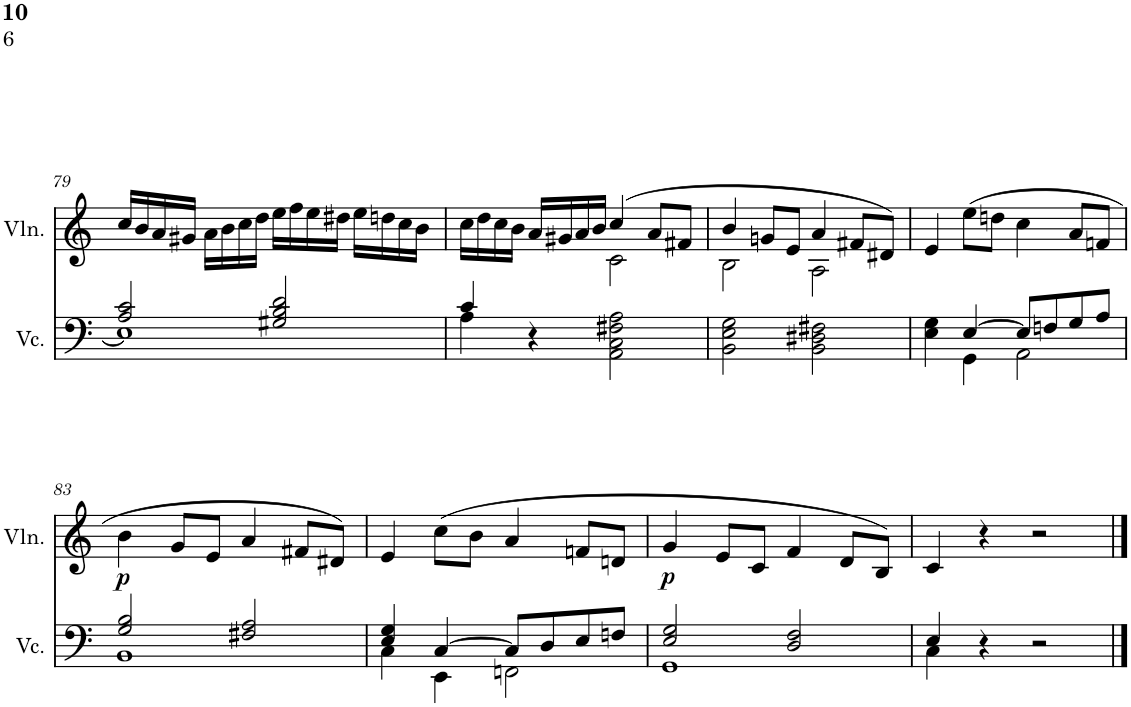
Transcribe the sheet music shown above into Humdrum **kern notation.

**kern	**kern	**dynam
*part2	*part1	*part1
*staff2	*staff1	*staff1
*I"大提琴	*I"小提琴	*
!!LO:PB:g=z
*clefF4	*clefG2	*
*k[]	*k[]	*
*M4/4	*M4/4	*
=79	=79	=79
*^	*	*
2A/ 2c/	1E]	16cc/LL	.
.	.	16b/	.
.	.	16a/	.
.	.	16g#X/JJ	.
.	.	16a\LL	.
.	.	16b\	.
.	.	16cc\	.
.	.	16dd\JJ	.
2G#X/ 2B/ 2d/	.	16ee\LL	.
.	.	16ff\	.
.	.	16ee\	.
.	.	16dd#X\JJ	.
.	.	16ee\LL	.
.	.	16ddn\	.
.	.	16cc\	.
.	.	16b\JJ	.
=80	=80	=80	=80
*	*	*^	*
4c/	4A\	16cc\LL	2ryy	.
.	.	16dd\	.	.
.	.	16cc\	.	.
.	.	16b\JJ	.	.
4r	2.ryy	16a/LL	.	.
.	.	16g#X/	.	.
.	.	16a/	.	.
.	.	16b/JJ	.	.
2AA\ 2C\ 2F#X\ 2A\	.	(4cc/	2c\	.
.	.	8a/L	.	.
.	.	8f#X/J	.	.
*v	*v	*	*	*
=81	=81	=81	=81
2BB\ 2E\ 2G\	4b/	2B\	.
.	8gn/L	.	.
.	8e/J	.	.
2BB\ 2D#X\ 2F#X\	4a/	2A\	.
.	8f#X/L	.	.
.	8d#X/J)	.	.
*	*v	*v	*
=82	=82	=82
*^	*	*
4E\ 4G\	4ryy	4e/	.
[4E/	4GG\	(8ee\L	.
.	.	8ddn\J	.
8E/L]	2AA\	4cc\	.
8Fn/	.	.	.
8G/	.	8a/L	.
8A/J	.	8fn/J	.
!!LO:LB:g=z
=83	=83	=83	=83
!	!	!	!LO:DY:b
2G/ 2B/	1BB	4b\	p
.	.	8g/L	.
.	.	8e/J	.
2F#X/ 2A/	.	4a/	.
.	.	8f#X/L	.
.	.	8d#X/J)	.
=84	=84	=84	=84
4E/ 4G/	4C\	4e/	.
[4C/	4EE\	(8cc\L	.
.	.	8b\J	.
8C/L]	2FFn\	4a/	.
8D/	.	.	.
8E/	.	8fn/L	.
8Fn/J	.	8dn/J	.
=85	=85	=85	=85
!	!	!	!LO:DY:b
2E/ 2G/	1GG	4g/	p
.	.	8e/L	.
.	.	8c/J	.
2D/ 2F/	.	4f/	.
.	.	8d/L	.
.	.	8B/J)	.
=86	=86	=86	=86
4E/	4C\	4c/	.
4r	4ryy	4r	.
2r	2ryy	2r	.
*v	*v	*	*
==	==	==
*-	*-	*-
